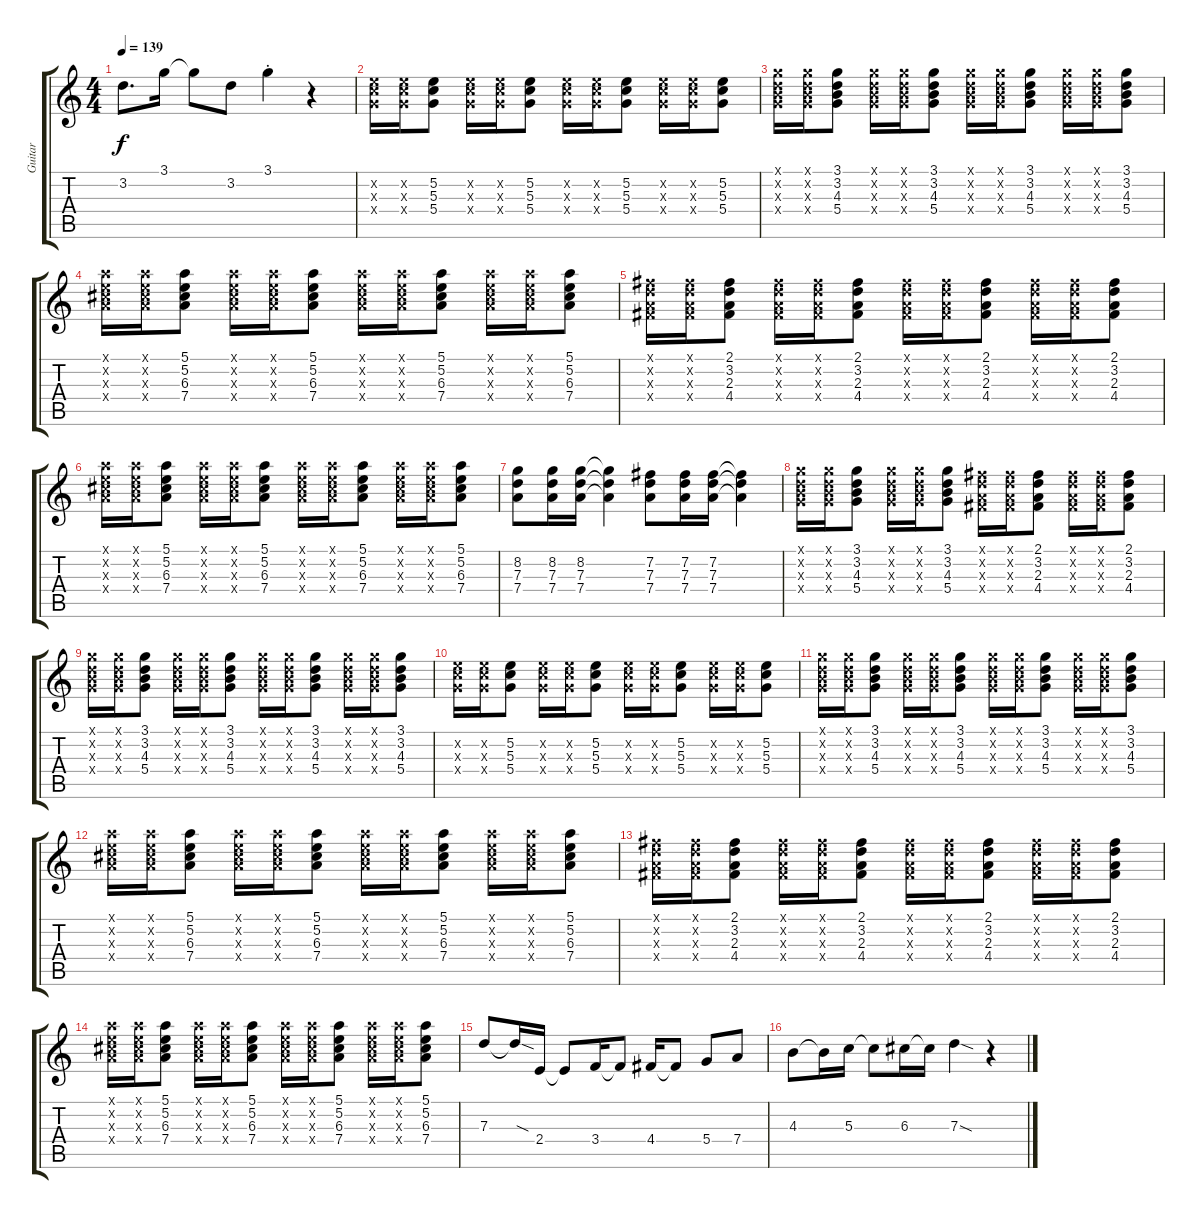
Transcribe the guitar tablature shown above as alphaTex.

\track ("Guitar" "Guitar") {instrument overdrivenguitar}
\staff {score tabs}
\tuning (E4 B3 G3 D3 A2 E2) {hide}
\ts (4 4)
\tempo 139
\clef g2
\ks c
3.2.8{d dy f} 3.1.16 3.1{t}.8 3.2.8 3.1{st}.4 r.4 |
(5.2{x} 5.3{x} 5.4{x}).16 (5.2{x} 5.3{x} 5.4{x}).16 (5.2 5.3 5.4).8 (5.2{x} 5.3{x} 5.4{x}).16 (5.2{x} 5.3{x} 5.4{x}).16 (5.2 5.3 5.4).8 (5.2{x} 5.3{x} 5.4{x}).16 (5.2{x} 5.3{x} 5.4{x}).16 (5.2 5.3 5.4).8 (5.2{x} 5.3{x} 5.4{x}).16 (5.2{x} 5.3{x} 5.4{x}).16 (5.2 5.3 5.4).8 |
(3.1{x} 3.2{x} 4.3{x} 5.4{x}).16 (3.1{x} 3.2{x} 4.3{x} 5.4{x}).16 (3.1 3.2 4.3 5.4).8 (3.1{x} 3.2{x} 4.3{x} 5.4{x}).16 (3.1{x} 3.2{x} 4.3{x} 5.4{x}).16 (3.1 3.2 4.3 5.4).8 (3.1{x} 3.2{x} 4.3{x} 5.4{x}).16 (3.1{x} 3.2{x} 4.3{x} 5.4{x}).16 (3.1 3.2 4.3 5.4).8 (3.1{x} 3.2{x} 4.3{x} 5.4{x}).16 (3.1{x} 3.2{x} 4.3{x} 5.4{x}).16 (3.1 3.2 4.3 5.4).8 |
(5.1{x} 5.2{x} 6.3{x} 7.4{x}).16 (5.1{x} 5.2{x} 6.3{x} 7.4{x}).16 (5.1 5.2 6.3 7.4).8 (5.1{x} 5.2{x} 6.3{x} 7.4{x}).16 (5.1{x} 5.2{x} 6.3{x} 7.4{x}).16 (5.1 5.2 6.3 7.4).8 (5.1{x} 5.2{x} 6.3{x} 7.4{x}).16 (5.1{x} 5.2{x} 6.3{x} 7.4{x}).16 (5.1 5.2 6.3 7.4).8 (5.1{x} 5.2{x} 6.3{x} 7.4{x}).16 (5.1{x} 5.2{x} 6.3{x} 7.4{x}).16 (5.1 5.2 6.3 7.4).8 |
(2.1{x} 3.2{x} 2.3{x} 4.4{x}).16 (2.1{x} 3.2{x} 2.3{x} 4.4{x}).16 (2.1 3.2 2.3 4.4).8 (2.1{x} 3.2{x} 2.3{x} 4.4{x}).16 (2.1{x} 3.2{x} 2.3{x} 4.4{x}).16 (2.1 3.2 2.3 4.4).8 (2.1{x} 3.2{x} 2.3{x} 4.4{x}).16 (2.1{x} 3.2{x} 2.3{x} 4.4{x}).16 (2.1 3.2 2.3 4.4).8 (2.1{x} 3.2{x} 2.3{x} 4.4{x}).16 (2.1{x} 3.2{x} 2.3{x} 4.4{x}).16 (2.1 3.2 2.3 4.4).8 |
(5.1{x} 5.2{x} 6.3{x} 7.4{x}).16 (5.1{x} 5.2{x} 6.3{x} 7.4{x}).16 (5.1 5.2 6.3 7.4).8 (5.1{x} 5.2{x} 6.3{x} 7.4{x}).16 (5.1{x} 5.2{x} 6.3{x} 7.4{x}).16 (5.1 5.2 6.3 7.4).8 (5.1{x} 5.2{x} 6.3{x} 7.4{x}).16 (5.1{x} 5.2{x} 6.3{x} 7.4{x}).16 (5.1 5.2 6.3 7.4).8 (5.1{x} 5.2{x} 6.3{x} 7.4{x}).16 (5.1{x} 5.2{x} 6.3{x} 7.4{x}).16 (5.1 5.2 6.3 7.4).8 |
(8.2 7.3 7.4).8 (8.2 7.3 7.4).16 (8.2 7.3 7.4).16 (8.2{t} 7.3{t} 7.4{t}).4 (7.2 7.3 7.4).8 (7.2 7.3 7.4).16 (7.2 7.3 7.4).16 (7.2{t} 7.3{t} 7.4{t}).4 |
(3.1{x} 3.2{x} 4.3{x} 5.4{x}).16 (3.1{x} 3.2{x} 4.3{x} 5.4{x}).16 (3.1 3.2 4.3 5.4).8 (3.1{x} 3.2{x} 4.3{x} 5.4{x}).16 (3.1{x} 3.2{x} 4.3{x} 5.4{x}).16 (3.1 3.2 4.3 5.4).8 (2.1{x} 3.2{x} 2.3{x} 4.4{x}).16 (2.1{x} 3.2{x} 2.3{x} 4.4{x}).16 (2.1 3.2 2.3 4.4).8 (2.1{x} 3.2{x} 2.3{x} 4.4{x}).16 (2.1{x} 3.2{x} 2.3{x} 4.4{x}).16 (2.1 3.2 2.3 4.4).8 |
(3.1{x} 3.2{x} 4.3{x} 5.4{x}).16 (3.1{x} 3.2{x} 4.3{x} 5.4{x}).16 (3.1 3.2 4.3 5.4).8 (3.1{x} 3.2{x} 4.3{x} 5.4{x}).16 (3.1{x} 3.2{x} 4.3{x} 5.4{x}).16 (3.1 3.2 4.3 5.4).8 (3.1{x} 3.2{x} 4.3{x} 5.4{x}).16 (3.1{x} 3.2{x} 4.3{x} 5.4{x}).16 (3.1 3.2 4.3 5.4).8 (3.1{x} 3.2{x} 4.3{x} 5.4{x}).16 (3.1{x} 3.2{x} 4.3{x} 5.4{x}).16 (3.1 3.2 4.3 5.4).8 |
(5.2{x} 5.3{x} 5.4{x}).16 (5.2{x} 5.3{x} 5.4{x}).16 (5.2 5.3 5.4).8 (5.2{x} 5.3{x} 5.4{x}).16 (5.2{x} 5.3{x} 5.4{x}).16 (5.2 5.3 5.4).8 (5.2{x} 5.3{x} 5.4{x}).16 (5.2{x} 5.3{x} 5.4{x}).16 (5.2 5.3 5.4).8 (5.2{x} 5.3{x} 5.4{x}).16 (5.2{x} 5.3{x} 5.4{x}).16 (5.2 5.3 5.4).8 |
(3.1{x} 3.2{x} 4.3{x} 5.4{x}).16 (3.1{x} 3.2{x} 4.3{x} 5.4{x}).16 (3.1 3.2 4.3 5.4).8 (3.1{x} 3.2{x} 4.3{x} 5.4{x}).16 (3.1{x} 3.2{x} 4.3{x} 5.4{x}).16 (3.1 3.2 4.3 5.4).8 (3.1{x} 3.2{x} 4.3{x} 5.4{x}).16 (3.1{x} 3.2{x} 4.3{x} 5.4{x}).16 (3.1 3.2 4.3 5.4).8 (3.1{x} 3.2{x} 4.3{x} 5.4{x}).16 (3.1{x} 3.2{x} 4.3{x} 5.4{x}).16 (3.1 3.2 4.3 5.4).8 |
(5.1{x} 5.2{x} 6.3{x} 7.4{x}).16 (5.1{x} 5.2{x} 6.3{x} 7.4{x}).16 (5.1 5.2 6.3 7.4).8 (5.1{x} 5.2{x} 6.3{x} 7.4{x}).16 (5.1{x} 5.2{x} 6.3{x} 7.4{x}).16 (5.1 5.2 6.3 7.4).8 (5.1{x} 5.2{x} 6.3{x} 7.4{x}).16 (5.1{x} 5.2{x} 6.3{x} 7.4{x}).16 (5.1 5.2 6.3 7.4).8 (5.1{x} 5.2{x} 6.3{x} 7.4{x}).16 (5.1{x} 5.2{x} 6.3{x} 7.4{x}).16 (5.1 5.2 6.3 7.4).8 |
(2.1{x} 3.2{x} 2.3{x} 4.4{x}).16 (2.1{x} 3.2{x} 2.3{x} 4.4{x}).16 (2.1 3.2 2.3 4.4).8 (2.1{x} 3.2{x} 2.3{x} 4.4{x}).16 (2.1{x} 3.2{x} 2.3{x} 4.4{x}).16 (2.1 3.2 2.3 4.4).8 (2.1{x} 3.2{x} 2.3{x} 4.4{x}).16 (2.1{x} 3.2{x} 2.3{x} 4.4{x}).16 (2.1 3.2 2.3 4.4).8 (2.1{x} 3.2{x} 2.3{x} 4.4{x}).16 (2.1{x} 3.2{x} 2.3{x} 4.4{x}).16 (2.1 3.2 2.3 4.4).8 |
(5.1{x} 5.2{x} 6.3{x} 7.4{x}).16 (5.1{x} 5.2{x} 6.3{x} 7.4{x}).16 (5.1 5.2 6.3 7.4).8 (5.1{x} 5.2{x} 6.3{x} 7.4{x}).16 (5.1{x} 5.2{x} 6.3{x} 7.4{x}).16 (5.1 5.2 6.3 7.4).8 (5.1{x} 5.2{x} 6.3{x} 7.4{x}).16 (5.1{x} 5.2{x} 6.3{x} 7.4{x}).16 (5.1 5.2 6.3 7.4).8 (5.1{x} 5.2{x} 6.3{x} 7.4{x}).16 (5.1{x} 5.2{x} 6.3{x} 7.4{x}).16 (5.1 5.2 6.3 7.4).8 |
7.3.8 7.3{sod t}.16 2.4.16 2.4{t}.8 3.4.16 3.4{t}.8 4.4.16 4.4{t}.8 5.4.8 7.4.8 |
4.3.8 4.3{t}.16 5.3.16 5.3{t}.8 6.3.16 6.3{t}.16 7.3{sod}.4 r.4
